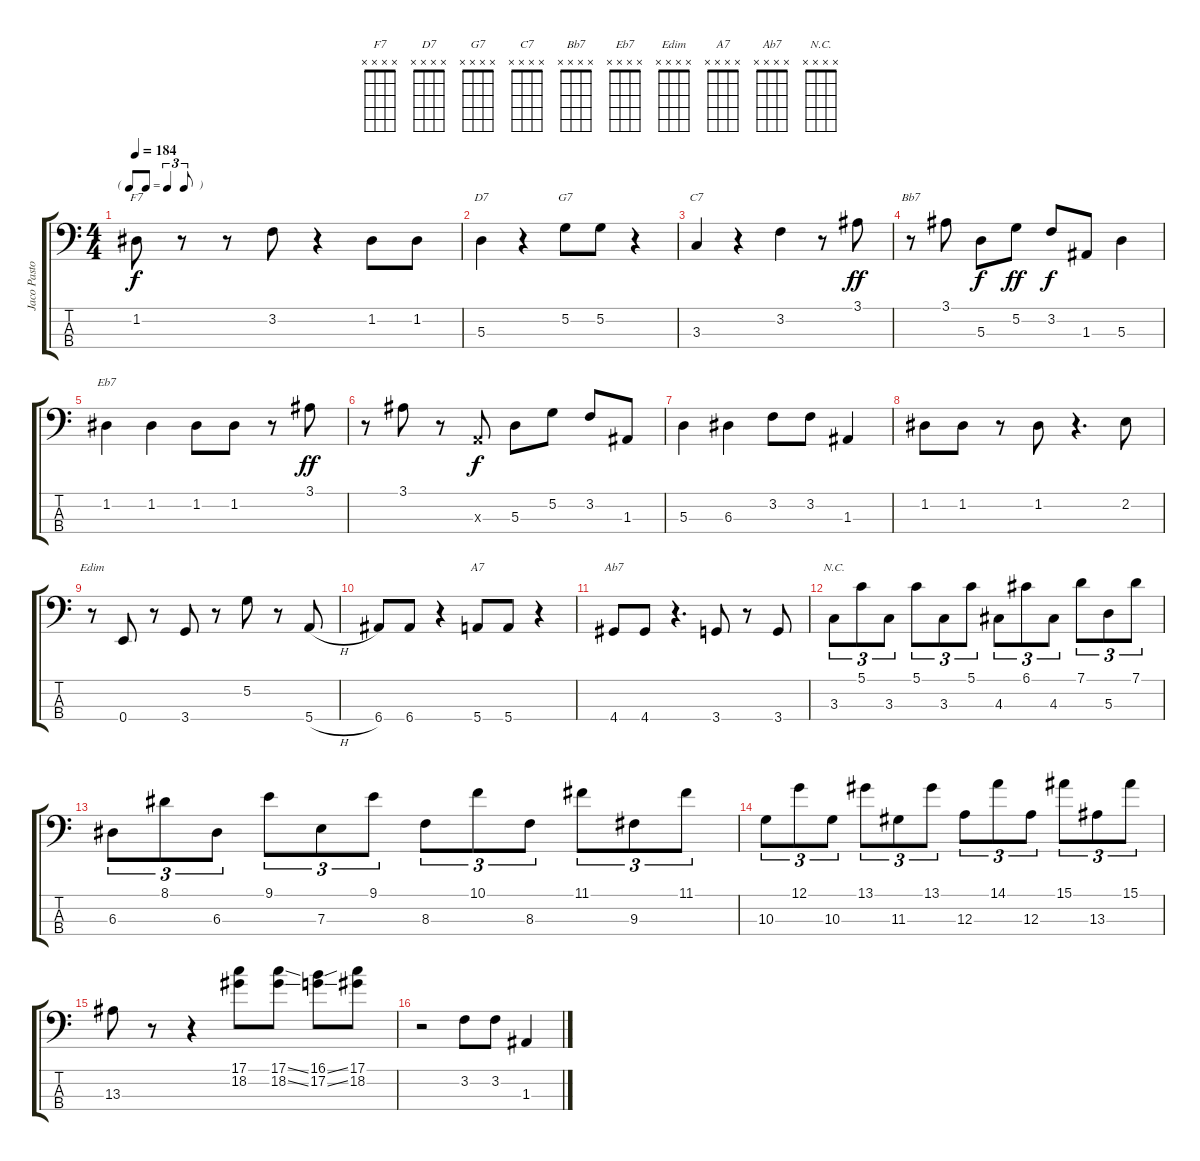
\track ("Jaco Pastorius" "Jaco Pasto") {instrument fretlessbass}
\staff {score tabs}
\tuning (G2 D2 A1 E1) {hide}
\chord ("F7" x x x x) {firstfret 0}
\chord ("D7" x x x x) {firstfret 0}
\chord ("G7" x x x x) {firstfret 0}
\chord ("C7" x x x x) {firstfret 0}
\chord ("Bb7" x x x x) {firstfret 0}
\chord ("Eb7" x x x x) {firstfret 0}
\chord ("Edim" x x x x) {firstfret 0}
\chord ("A7" x x x x) {firstfret 0}
\chord ("Ab7" x x x x) {firstfret 0}
\chord ("N.C." x x x x) {firstfret 0}
\ts (4 4)
\tf triplet8th
\tempo 184
\clef f4
\ks c
1.2.8{ch "F7" dy f} r.8 r.8 3.2.8 r.4 1.2.8 1.2.8 |
5.3.4{ch "D7"} r.4 5.2.8{ch "G7"} 5.2.8 r.4 |
3.3.4{ch "C7"} r.4 3.2.4 r.8 3.1.8{dy ff} |
r.8{ch "Bb7"} 3.1.8 5.3.8{dy f} 5.2.8{dy ff} 3.2.8{dy f} 1.3.8 5.3.4 |
1.2.4{ch "Eb7"} 1.2.4 1.2.8 1.2.8 r.8 3.1.8{dy ff} |
r.8 3.1.8 r.8 0.3{x}.8{dy f} 5.3.8 5.2.8 3.2.8 1.3.8 |
5.3.4 6.3.4 3.2.8 3.2.8 1.3.4 |
1.2.8 1.2.8 r.8 1.2.8 r.4{d} 2.2.8 |
r.8{ch "Edim"} 0.4.8 r.8 3.4.8 r.8 5.2.8 r.8 5.4{h}.8 |
6.4.8 6.4.8 r.4 5.4.8{ch "A7"} 5.4.8 r.4 |
4.4.8{ch "Ab7"} 4.4.8 r.4{d} 3.4.8 r.8 3.4.8 |
3.3.8{tu (3 2) ch "N.C."} 5.1.8{tu (3 2)} 3.3.8{tu (3 2)} 5.1.8{tu (3 2)} 3.3.8{tu (3 2)} 5.1.8{tu (3 2)} 4.3.8{tu (3 2)} 6.1.8{tu (3 2)} 4.3.8{tu (3 2)} 7.1.8{tu (3 2)} 5.3.8{tu (3 2)} 7.1.8{tu (3 2)} |
6.3.8{tu (3 2)} 8.1.8{tu (3 2)} 6.3.8{tu (3 2)} 9.1.8{tu (3 2)} 7.3.8{tu (3 2)} 9.1.8{tu (3 2)} 8.3.8{tu (3 2)} 10.1.8{tu (3 2)} 8.3.8{tu (3 2)} 11.1.8{tu (3 2)} 9.3.8{tu (3 2)} 11.1.8{tu (3 2)} |
10.3.8{tu (3 2)} 12.1.8{tu (3 2)} 10.3.8{tu (3 2)} 13.1.8{tu (3 2)} 11.3.8{tu (3 2)} 13.1.8{tu (3 2)} 12.3.8{tu (3 2)} 14.1.8{tu (3 2)} 12.3.8{tu (3 2)} 15.1.8{tu (3 2)} 13.3.8{tu (3 2)} 15.1.8{tu (3 2)} |
13.3.8 r.8 r.4 (17.1 18.2).8 (17.1{ss} 18.2{ss}).8 (16.1{ss} 17.2{ss}).8 (17.1 18.2).8 |
r.2 3.2.8 3.2.8 1.3.4
